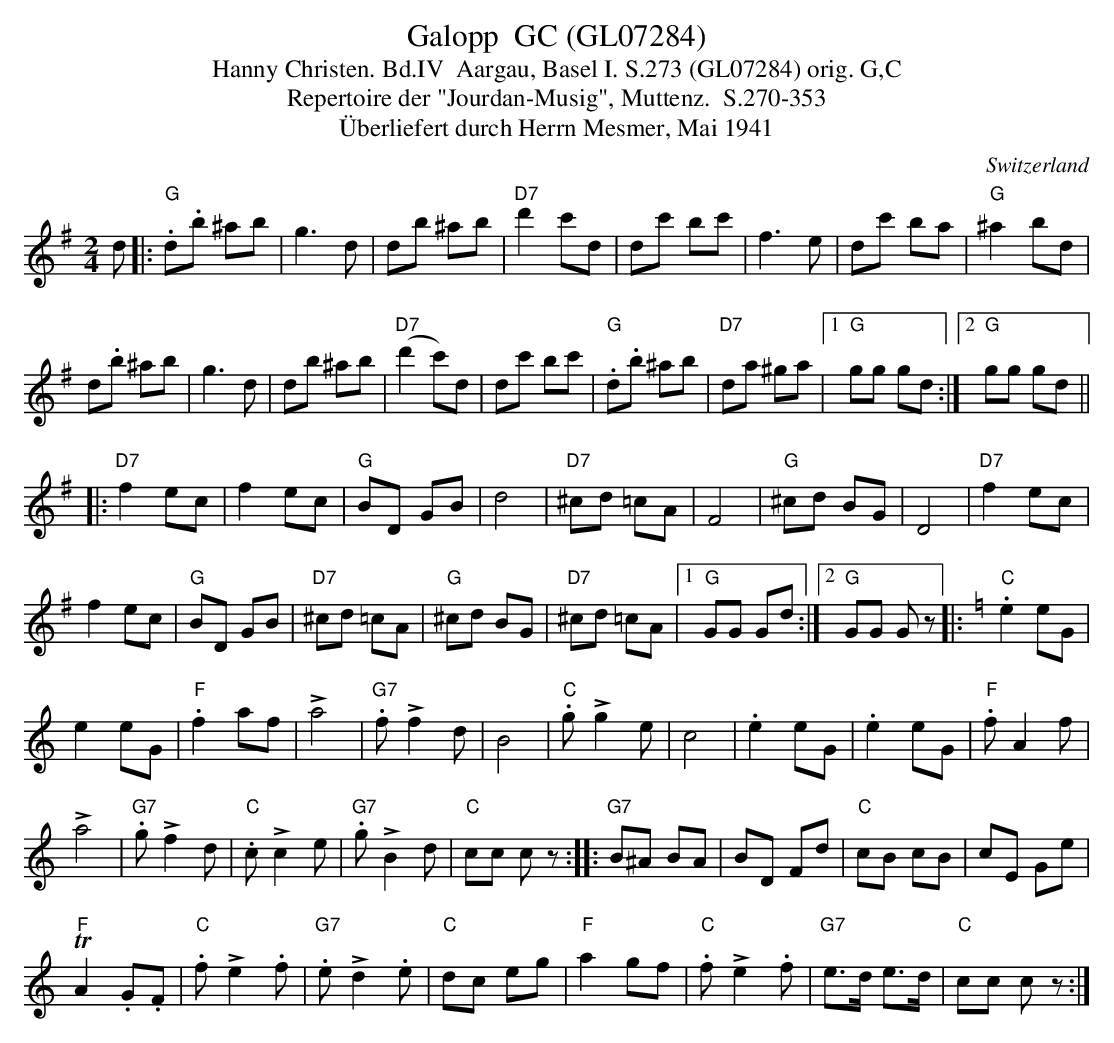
X:1
T:Galopp  GC (GL07284)
T:Hanny Christen. Bd.IV  Aargau, Basel I. S.273 (GL07284) orig. G,C
T: Repertoire der "Jourdan-Musig", Muttenz.  S.270-353
T:Überliefert durch Herrn Mesmer, Mai 1941
M:2/4
L:1/8
O:Switzerland
K:G major
d |: "G".d.b ^ab | g3d | db ^ab | "D7"d'2c'd | dc' bc' | f3e | dc' ba | "G"^a2 bd |
d.b ^ab | g3d | db ^ab | ("D7"d'2c')d | dc' bc' | "G".d.b ^ab | "D7"da ^ga |1 "G"gg gd :|2 "G"gg gd ||
|: "D7"f2ec | f2 ec |  "G"BD GB | d4 | "D7"^cd =cA | F4 | "G"^cd BG | D4 | "D7"f2ec |
f2ec | "G"BD GB | "D7"^cd =cA | "G"^cd BG | "D7"^cd =cA |1 "G"GG Gd :|2 "G"GG Gz |: [K:C] "C".e2 eG |
e2eG | "F".f2af | !>!a4 | "G7".f!>!f2d | B4 | "C".g!>!g2e | c4 | .e2eG | .e2eG | "F".fA2f |
!>!a4 | "G7".g!>!f2d  | "C".c!>!c2e | "G7".g!>!B2d | "C"cc cz:: "G7"B^A BA | BD Fd | "C"cB cB | cE Ge |
"F"TA2 .G.F | "C".f!>!e2.f | "G7".e!>!d2.e | "C"dc eg | "F"a2 gf | "C".f!>!e2.f | "G7"e>d e>d | "C"cc cz :|
